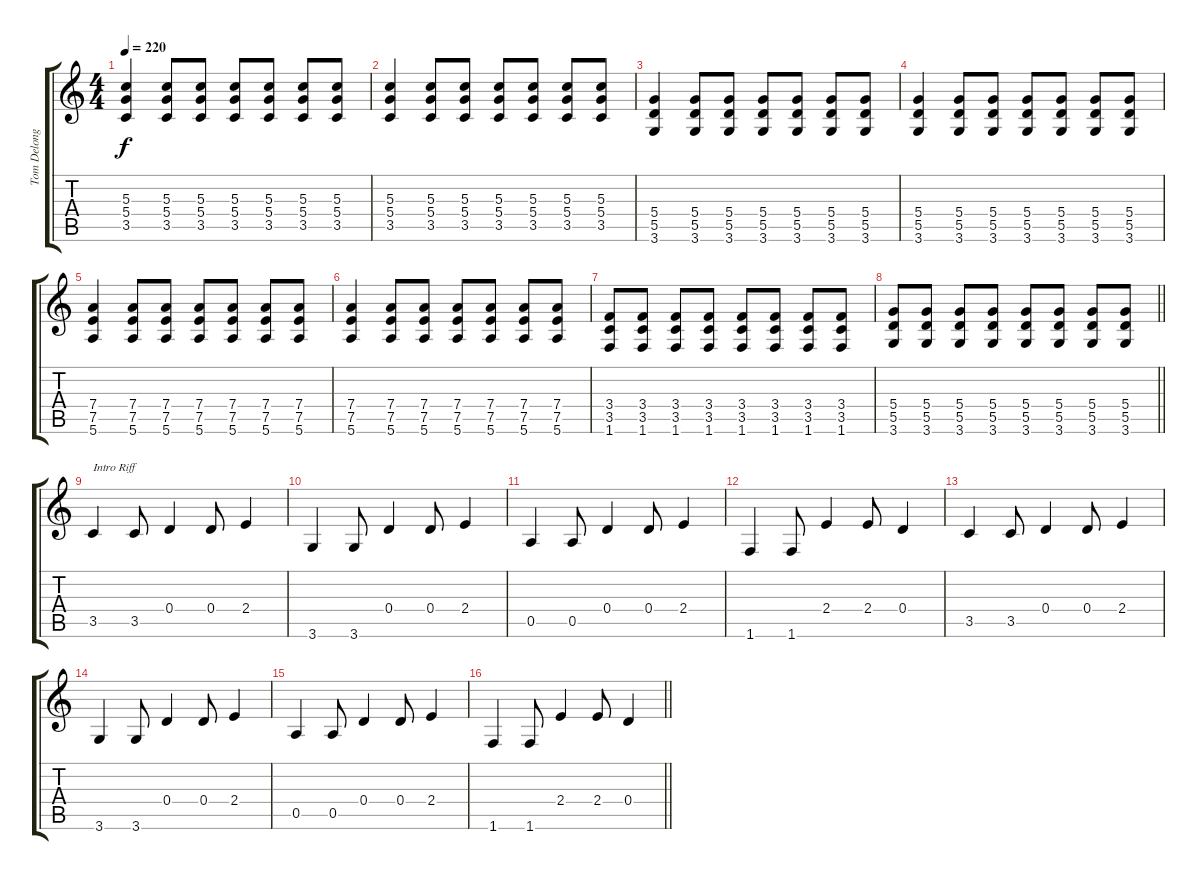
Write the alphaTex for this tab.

\track ("Tom Delonge (Distortion)" "Tom Delong") {instrument distortionguitar}
\staff {score tabs}
\tuning (E4 B3 G3 D3 A2 E2) {hide}
\ts (4 4)
\tempo 220
\clef g2
\ks c
(5.3 5.4 3.5).4{dy f} (5.3 5.4 3.5).8 (5.3 5.4 3.5).8 (5.3 5.4 3.5).8 (5.3 5.4 3.5).8 (5.3 5.4 3.5).8 (5.3 5.4 3.5).8 |
(5.3 5.4 3.5).4 (5.3 5.4 3.5).8 (5.3 5.4 3.5).8 (5.3 5.4 3.5).8 (5.3 5.4 3.5).8 (5.3 5.4 3.5).8 (5.3 5.4 3.5).8 |
(5.4 5.5 3.6).4 (5.4 5.5 3.6).8 (5.4 5.5 3.6).8 (5.4 5.5 3.6).8 (5.4 5.5 3.6).8 (5.4 5.5 3.6).8 (5.4 5.5 3.6).8 |
(5.4 5.5 3.6).4 (5.4 5.5 3.6).8 (5.4 5.5 3.6).8 (5.4 5.5 3.6).8 (5.4 5.5 3.6).8 (5.4 5.5 3.6).8 (5.4 5.5 3.6).8 |
(7.4 7.5 5.6).4 (7.4 7.5 5.6).8 (7.4 7.5 5.6).8 (7.4 7.5 5.6).8 (7.4 7.5 5.6).8 (7.4 7.5 5.6).8 (7.4 7.5 5.6).8 |
(7.4 7.5 5.6).4 (7.4 7.5 5.6).8 (7.4 7.5 5.6).8 (7.4 7.5 5.6).8 (7.4 7.5 5.6).8 (7.4 7.5 5.6).8 (7.4 7.5 5.6).8 |
(3.4 3.5 1.6).8 (3.4 3.5 1.6).8 (3.4 3.5 1.6).8 (3.4 3.5 1.6).8 (3.4 3.5 1.6).8 (3.4 3.5 1.6).8 (3.4 3.5 1.6).8 (3.4 3.5 1.6).8 |
\barLineRight lightlight
(5.4 5.5 3.6).8 (5.4 5.5 3.6).8 (5.4 5.5 3.6).8 (5.4 5.5 3.6).8 (5.4 5.5 3.6).8 (5.4 5.5 3.6).8 (5.4 5.5 3.6).8 (5.4 5.5 3.6).8 |
3.5.4{txt "Intro Riff "} 3.5.8 0.4.4 0.4.8 2.4.4 |
3.6.4 3.6.8 0.4.4 0.4.8 2.4.4 |
0.5.4 0.5.8 0.4.4 0.4.8 2.4.4 |
1.6.4 1.6.8 2.4.4 2.4.8 0.4.4 |
3.5.4 3.5.8 0.4.4 0.4.8 2.4.4 |
3.6.4 3.6.8 0.4.4 0.4.8 2.4.4 |
0.5.4 0.5.8 0.4.4 0.4.8 2.4.4 |
\barLineRight lightlight
1.6.4 1.6.8 2.4.4 2.4.8 0.4.4
